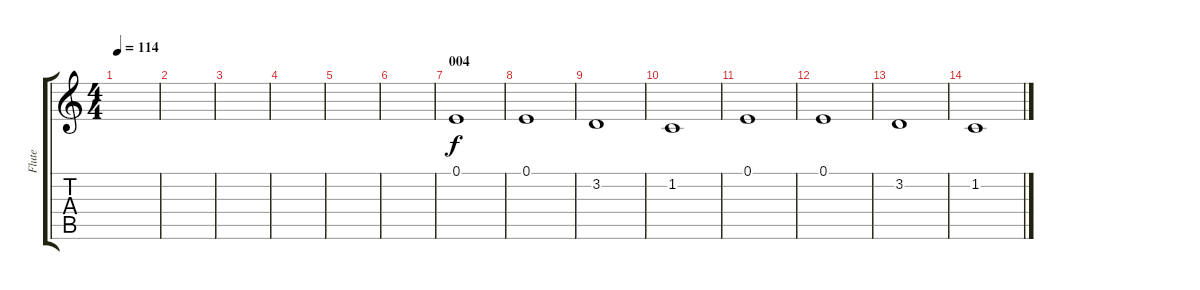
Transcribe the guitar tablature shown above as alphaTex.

\track ("Flute" "Flute") {instrument flute}
\staff {score tabs}
\tuning (E4 B3 G3 D3 A2 E2) {hide}
\ts (4 4)
\tempo 114
\clef g2
\ks c
|
|
|
|
|
|
\section ("" "004")
0.1.1 |
0.1.1 |
3.2.1 |
1.2.1 |
0.1.1 |
0.1.1 |
3.2.1 |
1.2.1
